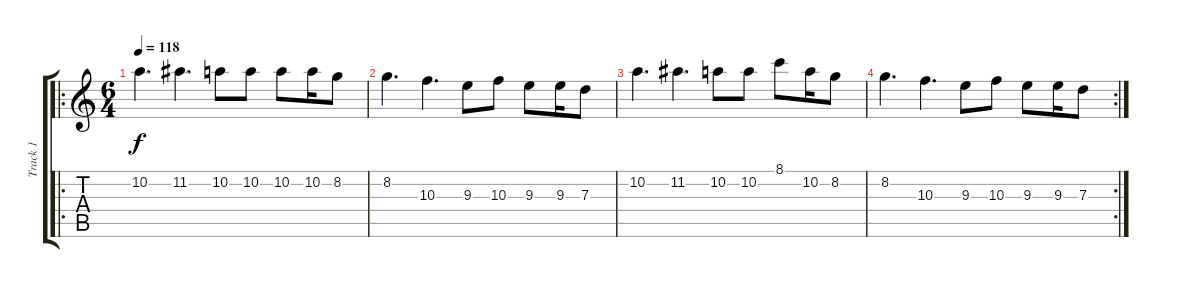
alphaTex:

\track ("Track 1" "Track 1") {instrument acousticguitarsteel}
\staff {score tabs}
\tuning (E4 B3 G3 D3 A2 E2) {hide}
\ro
\ts (6 4)
\tempo 118
\clef g2
\ks c
10.2.4{d dy f} 11.2.4{d} 10.2.8 10.2.8 10.2.8 10.2.16 8.2.8 |
8.2.4{d} 10.3.4{d} 9.3.8 10.3.8 9.3.8 9.3.16 7.3.8 |
10.2.4{d} 11.2.4{d} 10.2.8 10.2.8 8.1.8{txt ""} 10.2.16 8.2.8 |
\rc 2
8.2.4{d} 10.3.4{d} 9.3.8 10.3.8 9.3.8 9.3.16 7.3.8
